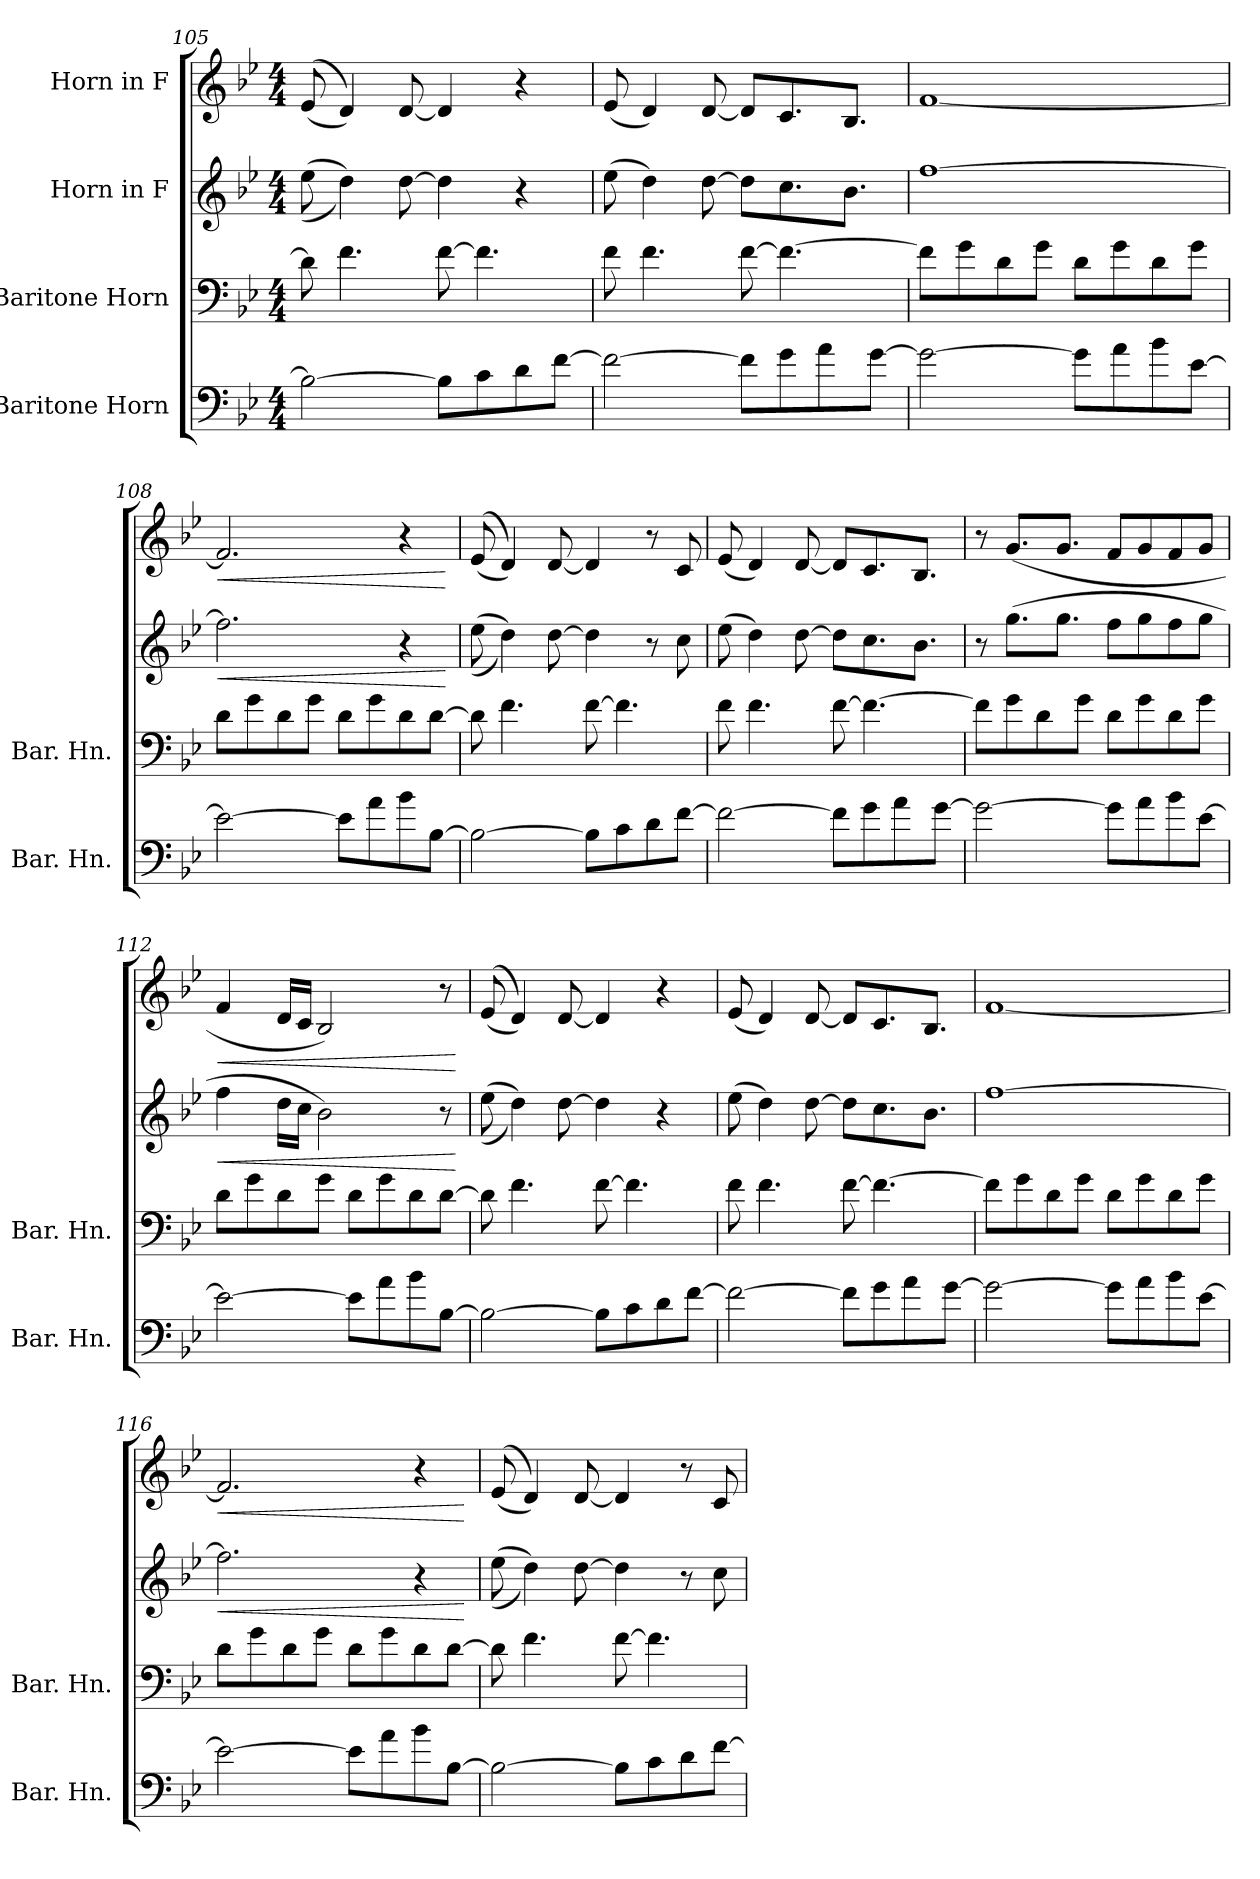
**kern	**kern	**kern	**dynam	**kern	**dynam
*part4	*part3	*part2	*part2	*part1	*part1
*staff4	*staff3	*staff2	*staff2	*staff1	*staff1
*I"Baritone Horn	*I"Baritone Horn	*I"Horn in F	*	*I"Horn in F	*
*I'Bar. Hn.	*I'Bar. Hn.	*	*	*	*
*clefF4	*clefF4	*clefG2	*	*clefG2	*
*ITrd4c7	*ITrd4c7	*ITrd4c7	*	*ITrd4c7	*
*k[b-e-a-]	*k[b-e-a-]	*k[b-e-a-]	*	*k[b-e-a-]	*
*M4/4	*M4/4	*M4/4	*	*M4/4	*
=105	=105	=105	=105	=105	=105
2E-\_	8G\]	((8a-\	.	((8A-/	.
.	4.B-\	4g\))	.	4G/))	.
.	.	[8g\	.	[8G/	.
8E-\L]	[8B-\	4g\]	.	4G/]	.
8F\	4.B-\]	.	.	.	.
8G\	.	4r	.	4r	.
[8B-\J	.	.	.	.	.
!!LO:LB:g=z
=106	=106	=106	=106	=106	=106
2B-\_	8B-\	(8a-\	.	(8A-/	.
.	4.B-\	4g\)	.	4G/)	.
.	.	[8g\	.	[8G/	.
8B-\L]	[8B-\	8g\L]	.	8G/L]	.
8c\	4.B-\_	8.f\	.	8.F/	.
8d\	.	.	.	.	.
.	.	8.e-\J	.	8.E-/J	.
[8c\J	.	.	.	.	.
=107	=107	=107	=107	=107	=107
2c\_	8B-\L]	[1b-	.	[1B-	.
.	8c\	.	.	.	.
.	8G\	.	.	.	.
.	8c\J	.	.	.	.
8c\L]	8G\L	.	.	.	.
8d\	8c\	.	.	.	.
8e-\	8G\	.	.	.	.
[8A-\J	8c\J	.	.	.	.
=108	=108	=108	=108	=108	=108
!	!	!	!LO:HP:b	!	!LO:HP:b
2A-\_	8G\L	2.b-\]	<	2.B-/]	<
.	8c\	.	.	.	.
.	8G\	.	.	.	.
.	8c\J	.	.	.	.
8A-\L]	8G\L	.	.	.	.
8d\	8c\	.	.	.	.
8e-\	8G\	4r	.	4r	.
[8E-\J	[8G\J	.	.	.	.
.	.	.	[	.	[
=109	=109	=109	=109	=109	=109
2E-\_	8G\]	((8a-\	.	((8A-/	.
.	4.B-\	4g\))	.	4G/))	.
.	.	[8g\	.	[8G/	.
8E-\L]	[8B-\	4g\]	.	4G/]	.
8F\	4.B-\]	.	.	.	.
8G\	.	8r	.	8r	.
[8B-\J	.	8f\	.	8F/	.
!!LO:PB:g=z
=110	=110	=110	=110	=110	=110
2B-\_	8B-\	(8a-\	.	(8A-/	.
.	4.B-\	4g\)	.	4G/)	.
.	.	[8g\	.	[8G/	.
8B-\L]	[8B-\	8g\L]	.	8G/L]	.
8c\	4.B-\_	8.f\	.	8.F/	.
8d\	.	.	.	.	.
.	.	8.e-\J	.	8.E-/J	.
[8c\J	.	.	.	.	.
=111	=111	=111	=111	=111	=111
2c\_	8B-\L]	8r	.	8r	.
.	8c\	(8.cc\L	.	(8.c/L	.
.	8G\	.	.	.	.
.	.	8.cc\J	.	8.c/J	.
.	8c\J	.	.	.	.
8c\L]	8G\L	8b-\L	.	8B-/L	.
8d\	8c\	8cc\	.	8c/	.
8e-\	8G\	8b-\	.	8B-/	.
[8A-\J	8c\J	8cc\J	.	8c/J	.
=112	=112	=112	=112	=112	=112
!	!	!	!LO:HP:b	!	!LO:HP:b
2A-\_	8G\L	4b-\	<	4B-/	<
.	8c\	.	.	.	.
.	8G\	16g\LL	.	16G/LL	.
.	.	16f\JJ	.	16F/JJ	.
.	8c\J	2e-\)	.	2E-/)	.
8A-\L]	8G\L	.	.	.	.
8d\	8c\	.	.	.	.
8e-\	8G\	.	.	.	.
[8E-\J	[8G\J	8r	.	8r	.
.	.	.	[	.	[
=113	=113	=113	=113	=113	=113
2E-\_	8G\]	((8a-\	.	((8A-/	.
.	4.B-\	4g\))	.	4G/))	.
.	.	[8g\	.	[8G/	.
8E-\L]	[8B-\	4g\]	.	4G/]	.
8F\	4.B-\]	.	.	.	.
8G\	.	4r	.	4r	.
[8B-\J	.	.	.	.	.
!!LO:LB:g=z
=114	=114	=114	=114	=114	=114
2B-\_	8B-\	(8a-\	.	(8A-/	.
.	4.B-\	4g\)	.	4G/)	.
.	.	[8g\	.	[8G/	.
8B-\L]	[8B-\	8g\L]	.	8G/L]	.
8c\	4.B-\_	8.f\	.	8.F/	.
8d\	.	.	.	.	.
.	.	8.e-\J	.	8.E-/J	.
[8c\J	.	.	.	.	.
=115	=115	=115	=115	=115	=115
2c\_	8B-\L]	[1b-	.	[1B-	.
.	8c\	.	.	.	.
.	8G\	.	.	.	.
.	8c\J	.	.	.	.
8c\L]	8G\L	.	.	.	.
8d\	8c\	.	.	.	.
8e-\	8G\	.	.	.	.
[8A-\J	8c\J	.	.	.	.
=116	=116	=116	=116	=116	=116
!	!	!	!LO:HP:b	!	!LO:HP:b
2A-\_	8G\L	2.b-\]	<	2.B-/]	<
.	8c\	.	.	.	.
.	8G\	.	.	.	.
.	8c\J	.	.	.	.
8A-\L]	8G\L	.	.	.	.
8d\	8c\	.	.	.	.
8e-\	8G\	4r	.	4r	.
[8E-\J	[8G\J	.	.	.	.
.	.	.	[	.	[
=117	=117	=117	=117	=117	=117
2E-\_	8G\]	((8a-\	.	((8A-/	.
.	4.B-\	4g\))	.	4G/))	.
.	.	[8g\	.	[8G/	.
8E-\L]	[8B-\	4g\]	.	4G/]	.
8F\	4.B-\]	.	.	.	.
8G\	.	8r	.	8r	.
[8B-\J	.	8f\	.	8F/	.
=	=	=	=	=	=
*-	*-	*-	*-	*-	*-
